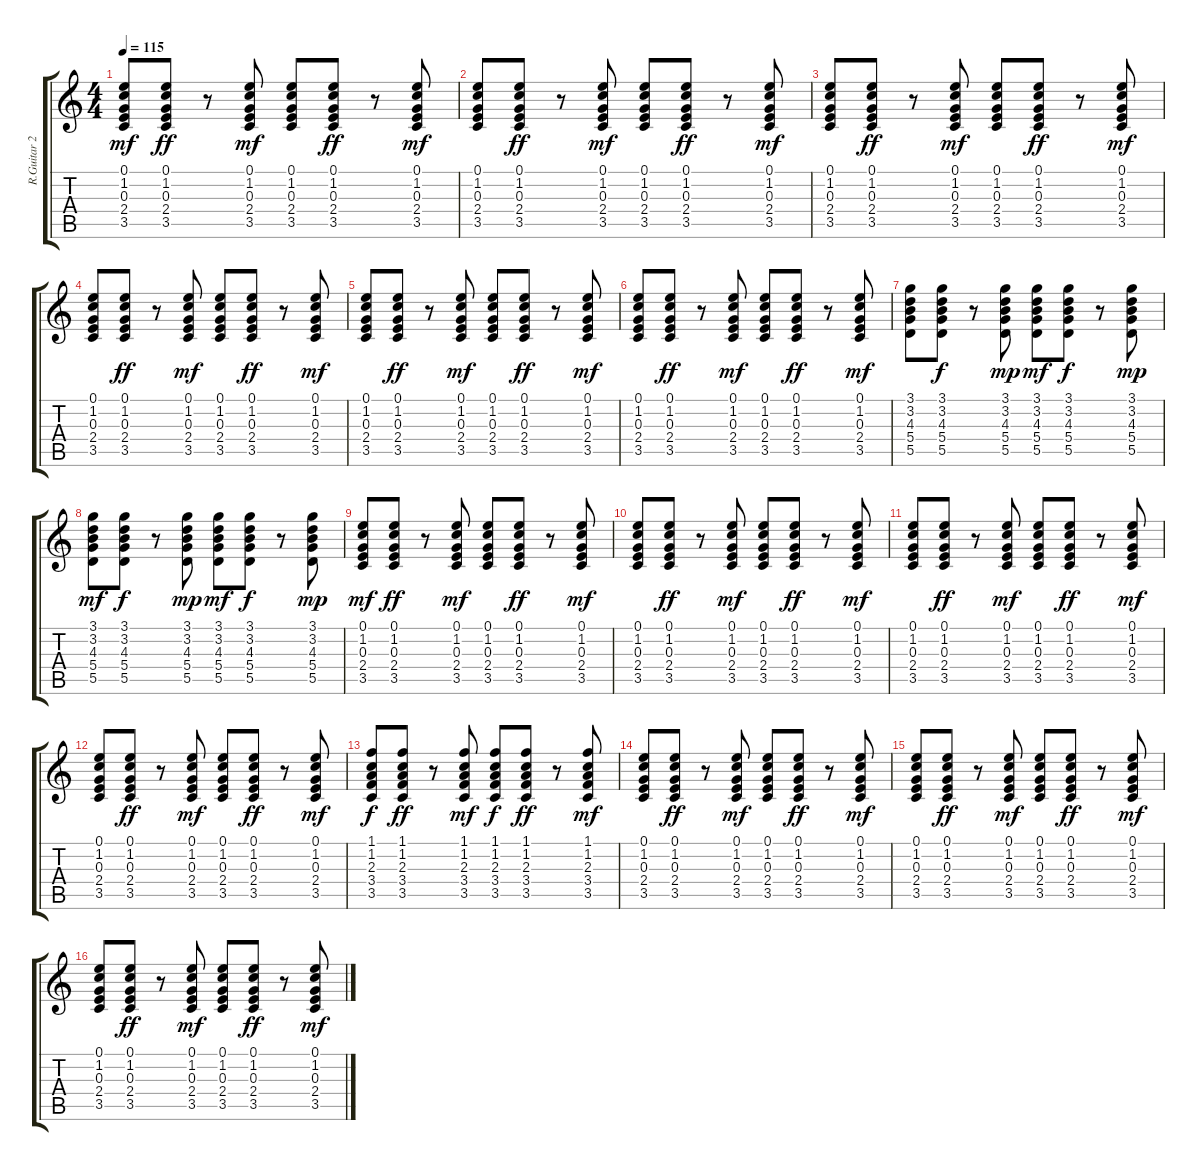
\track ("R.Guitar 2" "R.Guitar 2") {instrument electricguitarclean}
\staff {score tabs}
\tuning (E4 B3 G3 D3 A2 E2) {hide}
\ts (4 4)
\tempo 115
\clef g2
\ks c
(0.1 1.2 0.3 2.4 3.5).8{dy mf} (0.1 1.2 0.3 2.4 3.5).8{dy ff} r.8 (0.1 1.2 0.3 2.4 3.5).8{dy mf} (0.1 1.2 0.3 2.4 3.5).8 (0.1 1.2 0.3 2.4 3.5).8{dy ff} r.8 (0.1 1.2 0.3 2.4 3.5).8{dy mf} |
(0.1 1.2 0.3 2.4 3.5).8 (0.1 1.2 0.3 2.4 3.5).8{dy ff} r.8 (0.1 1.2 0.3 2.4 3.5).8{dy mf} (0.1 1.2 0.3 2.4 3.5).8 (0.1 1.2 0.3 2.4 3.5).8{dy ff} r.8 (0.1 1.2 0.3 2.4 3.5).8{dy mf} |
(0.1 1.2 0.3 2.4 3.5).8 (0.1 1.2 0.3 2.4 3.5).8{dy ff} r.8 (0.1 1.2 0.3 2.4 3.5).8{dy mf} (0.1 1.2 0.3 2.4 3.5).8 (0.1 1.2 0.3 2.4 3.5).8{dy ff} r.8 (0.1 1.2 0.3 2.4 3.5).8{dy mf} |
(0.1 1.2 0.3 2.4 3.5).8 (0.1 1.2 0.3 2.4 3.5).8{dy ff} r.8 (0.1 1.2 0.3 2.4 3.5).8{dy mf} (0.1 1.2 0.3 2.4 3.5).8 (0.1 1.2 0.3 2.4 3.5).8{dy ff} r.8 (0.1 1.2 0.3 2.4 3.5).8{dy mf} |
(0.1 1.2 0.3 2.4 3.5).8 (0.1 1.2 0.3 2.4 3.5).8{dy ff} r.8 (0.1 1.2 0.3 2.4 3.5).8{dy mf} (0.1 1.2 0.3 2.4 3.5).8 (0.1 1.2 0.3 2.4 3.5).8{dy ff} r.8 (0.1 1.2 0.3 2.4 3.5).8{dy mf} |
(0.1 1.2 0.3 2.4 3.5).8 (0.1 1.2 0.3 2.4 3.5).8{dy ff} r.8 (0.1 1.2 0.3 2.4 3.5).8{dy mf} (0.1 1.2 0.3 2.4 3.5).8 (0.1 1.2 0.3 2.4 3.5).8{dy ff} r.8 (0.1 1.2 0.3 2.4 3.5).8{dy mf} |
(3.1 3.2 4.3 5.4 5.5).8 (3.1 3.2 4.3 5.4 5.5).8{dy f} r.8 (3.1 3.2 4.3 5.4 5.5).8{dy mp} (3.1 3.2 4.3 5.4 5.5).8{dy mf} (3.1 3.2 4.3 5.4 5.5).8{dy f} r.8 (3.1 3.2 4.3 5.4 5.5).8{dy mp} |
(3.1 3.2 4.3 5.4 5.5).8{dy mf} (3.1 3.2 4.3 5.4 5.5).8{dy f} r.8 (3.1 3.2 4.3 5.4 5.5).8{dy mp} (3.1 3.2 4.3 5.4 5.5).8{dy mf} (3.1 3.2 4.3 5.4 5.5).8{dy f} r.8 (3.1 3.2 4.3 5.4 5.5).8{dy mp} |
(0.1 1.2 0.3 2.4 3.5).8{dy mf} (0.1 1.2 0.3 2.4 3.5).8{dy ff} r.8 (0.1 1.2 0.3 2.4 3.5).8{dy mf} (0.1 1.2 0.3 2.4 3.5).8 (0.1 1.2 0.3 2.4 3.5).8{dy ff} r.8 (0.1 1.2 0.3 2.4 3.5).8{dy mf} |
(0.1 1.2 0.3 2.4 3.5).8 (0.1 1.2 0.3 2.4 3.5).8{dy ff} r.8 (0.1 1.2 0.3 2.4 3.5).8{dy mf} (0.1 1.2 0.3 2.4 3.5).8 (0.1 1.2 0.3 2.4 3.5).8{dy ff} r.8 (0.1 1.2 0.3 2.4 3.5).8{dy mf} |
(0.1 1.2 0.3 2.4 3.5).8 (0.1 1.2 0.3 2.4 3.5).8{dy ff} r.8 (0.1 1.2 0.3 2.4 3.5).8{dy mf} (0.1 1.2 0.3 2.4 3.5).8 (0.1 1.2 0.3 2.4 3.5).8{dy ff} r.8 (0.1 1.2 0.3 2.4 3.5).8{dy mf} |
(0.1 1.2 0.3 2.4 3.5).8 (0.1 1.2 0.3 2.4 3.5).8{dy ff} r.8 (0.1 1.2 0.3 2.4 3.5).8{dy mf} (0.1 1.2 0.3 2.4 3.5).8 (0.1 1.2 0.3 2.4 3.5).8{dy ff} r.8 (0.1 1.2 0.3 2.4 3.5).8{dy mf} |
(1.1 1.2 2.3 3.4 3.5).8{dy f} (1.1 1.2 2.3 3.4 3.5).8{dy ff} r.8 (1.1 1.2 2.3 3.4 3.5).8{dy mf} (1.1 1.2 2.3 3.4 3.5).8{dy f} (1.1 1.2 2.3 3.4 3.5).8{dy ff} r.8 (1.1 1.2 2.3 3.4 3.5).8{dy mf} |
(0.1 1.2 0.3 2.4 3.5).8 (0.1 1.2 0.3 2.4 3.5).8{dy ff} r.8 (0.1 1.2 0.3 2.4 3.5).8{dy mf} (0.1 1.2 0.3 2.4 3.5).8 (0.1 1.2 0.3 2.4 3.5).8{dy ff} r.8 (0.1 1.2 0.3 2.4 3.5).8{dy mf} |
(0.1 1.2 0.3 2.4 3.5).8 (0.1 1.2 0.3 2.4 3.5).8{dy ff} r.8 (0.1 1.2 0.3 2.4 3.5).8{dy mf} (0.1 1.2 0.3 2.4 3.5).8 (0.1 1.2 0.3 2.4 3.5).8{dy ff} r.8 (0.1 1.2 0.3 2.4 3.5).8{dy mf} |
(0.1 1.2 0.3 2.4 3.5).8 (0.1 1.2 0.3 2.4 3.5).8{dy ff} r.8 (0.1 1.2 0.3 2.4 3.5).8{dy mf} (0.1 1.2 0.3 2.4 3.5).8 (0.1 1.2 0.3 2.4 3.5).8{dy ff} r.8 (0.1 1.2 0.3 2.4 3.5).8{dy mf}
